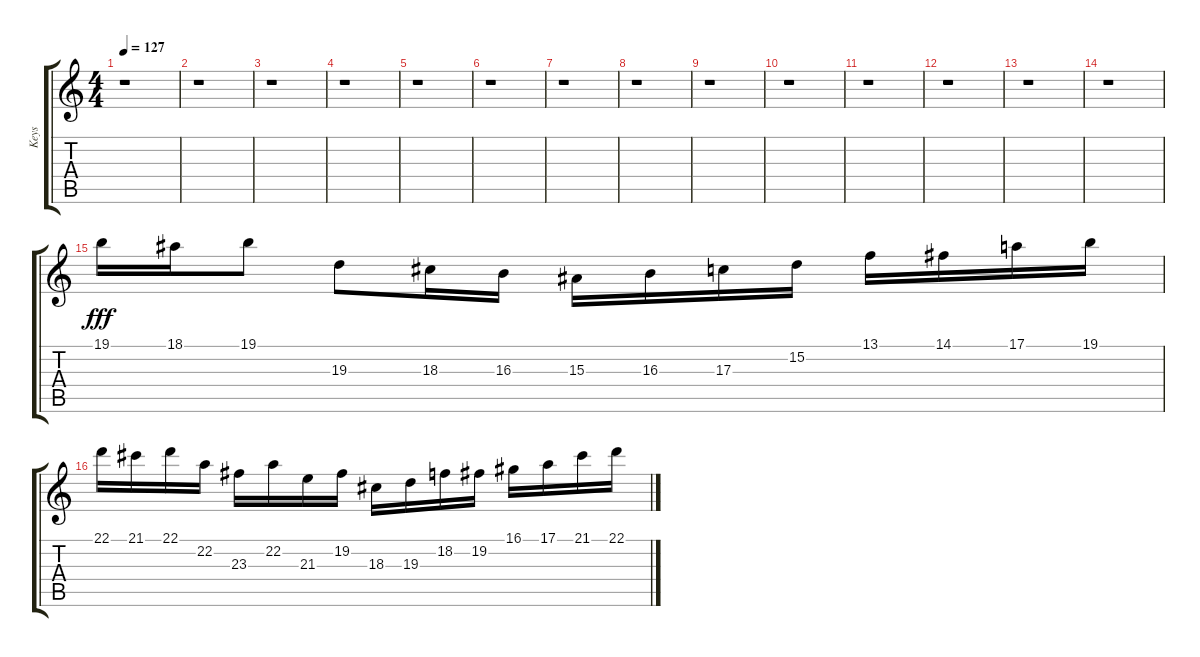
\track ("Keys" "Keys") {instrument rockorgan}
\staff {score tabs}
\tuning (E4 B3 G3 D3 A2 E2) {hide}
\ts (4 4)
\tempo 127
\clef g2
\ks c
r.1{dy ff} |
r.1 |
r.1 |
r.1 |
r.1 |
r.1 |
r.1 |
r.1 |
r.1 |
r.1 |
r.1 |
r.1 |
r.1 |
r.1 |
19.1.16{dy fff instrument harpsichord} 18.1.16 19.1.8 19.3.8 18.3.16 16.3.16 15.3.16 16.3.16 17.3.16 15.2.16 13.1.16 14.1.16 17.1.16 19.1.16 |
22.1.16 21.1.16 22.1.16 22.2.16 23.3.16 22.2.16 21.3.16 19.2.16 18.3.16 19.3.16 18.2.16 19.2.16 16.1.16 17.1.16 21.1.16 22.1.16
